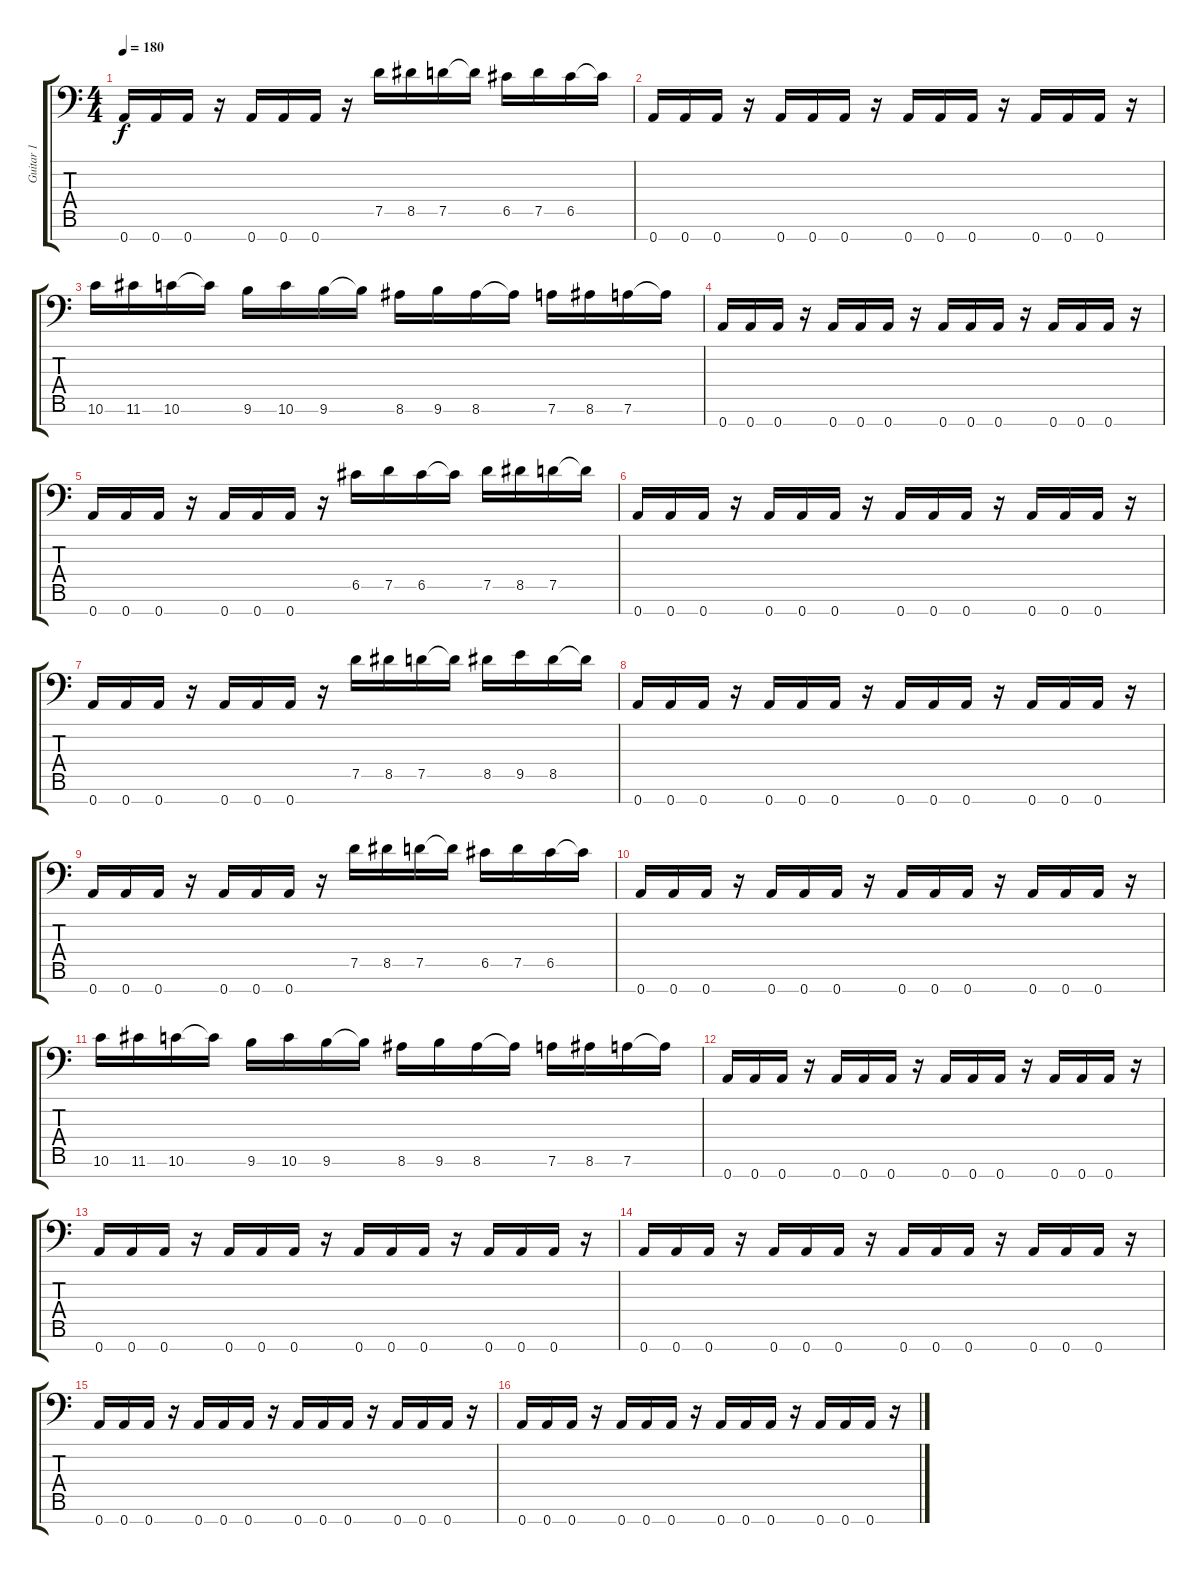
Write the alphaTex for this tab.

\track ("Guitar 1" "Guitar 1") {instrument distortionguitar}
\staff {score tabs}
\tuning (D4 A3 F3 C3 G2 D2 A1) {hide}
\ts (4 4)
\tempo 180
\clef f4
\ks c
0.7.16{dy f} 0.7.16 0.7.16 r.16 0.7.16 0.7.16 0.7.16 r.16 7.5.16 8.5.16 7.5.16 7.5{t}.16 6.5.16 7.5.16 6.5.16 6.5{t}.16 |
0.7.16 0.7.16 0.7.16 r.16 0.7.16 0.7.16 0.7.16 r.16 0.7.16 0.7.16 0.7.16 r.16 0.7.16 0.7.16 0.7.16 r.16 |
10.6.16 11.6.16 10.6.16 10.6{t}.16 9.6.16 10.6.16 9.6.16 9.6{t}.16 8.6.16 9.6.16 8.6.16 8.6{t}.16 7.6.16 8.6.16 7.6.16 7.6{t}.16 |
0.7.16 0.7.16 0.7.16 r.16 0.7.16 0.7.16 0.7.16 r.16 0.7.16 0.7.16 0.7.16 r.16 0.7.16 0.7.16 0.7.16 r.16 |
0.7.16 0.7.16 0.7.16 r.16 0.7.16 0.7.16 0.7.16 r.16 6.5.16 7.5.16 6.5.16 6.5{t}.16 7.5.16 8.5.16 7.5.16 7.5{t}.16 |
0.7.16 0.7.16 0.7.16 r.16 0.7.16 0.7.16 0.7.16 r.16 0.7.16 0.7.16 0.7.16 r.16 0.7.16 0.7.16 0.7.16 r.16 |
0.7.16 0.7.16 0.7.16 r.16 0.7.16 0.7.16 0.7.16 r.16 7.5.16 8.5.16 7.5.16 7.5{t}.16 8.5.16 9.5.16 8.5.16 8.5{t}.16 |
0.7.16 0.7.16 0.7.16 r.16 0.7.16 0.7.16 0.7.16 r.16 0.7.16 0.7.16 0.7.16 r.16 0.7.16 0.7.16 0.7.16 r.16 |
0.7.16 0.7.16 0.7.16 r.16 0.7.16 0.7.16 0.7.16 r.16 7.5.16 8.5.16 7.5.16 7.5{t}.16 6.5.16 7.5.16 6.5.16 6.5{t}.16 |
0.7.16 0.7.16 0.7.16 r.16 0.7.16 0.7.16 0.7.16 r.16 0.7.16 0.7.16 0.7.16 r.16 0.7.16 0.7.16 0.7.16 r.16 |
10.6.16 11.6.16 10.6.16 10.6{t}.16 9.6.16 10.6.16 9.6.16 9.6{t}.16 8.6.16 9.6.16 8.6.16 8.6{t}.16 7.6.16 8.6.16 7.6.16 7.6{t}.16 |
0.7.16 0.7.16 0.7.16 r.16 0.7.16 0.7.16 0.7.16 r.16 0.7.16 0.7.16 0.7.16 r.16 0.7.16 0.7.16 0.7.16 r.16 |
0.7.16 0.7.16 0.7.16 r.16 0.7.16 0.7.16 0.7.16 r.16 0.7.16 0.7.16 0.7.16 r.16 0.7.16 0.7.16 0.7.16 r.16 |
0.7.16 0.7.16 0.7.16 r.16 0.7.16 0.7.16 0.7.16 r.16 0.7.16 0.7.16 0.7.16 r.16 0.7.16 0.7.16 0.7.16 r.16 |
0.7.16 0.7.16 0.7.16 r.16 0.7.16 0.7.16 0.7.16 r.16 0.7.16 0.7.16 0.7.16 r.16 0.7.16 0.7.16 0.7.16 r.16 |
0.7.16 0.7.16 0.7.16 r.16 0.7.16 0.7.16 0.7.16 r.16 0.7.16 0.7.16 0.7.16 r.16 0.7.16 0.7.16 0.7.16 r.16
